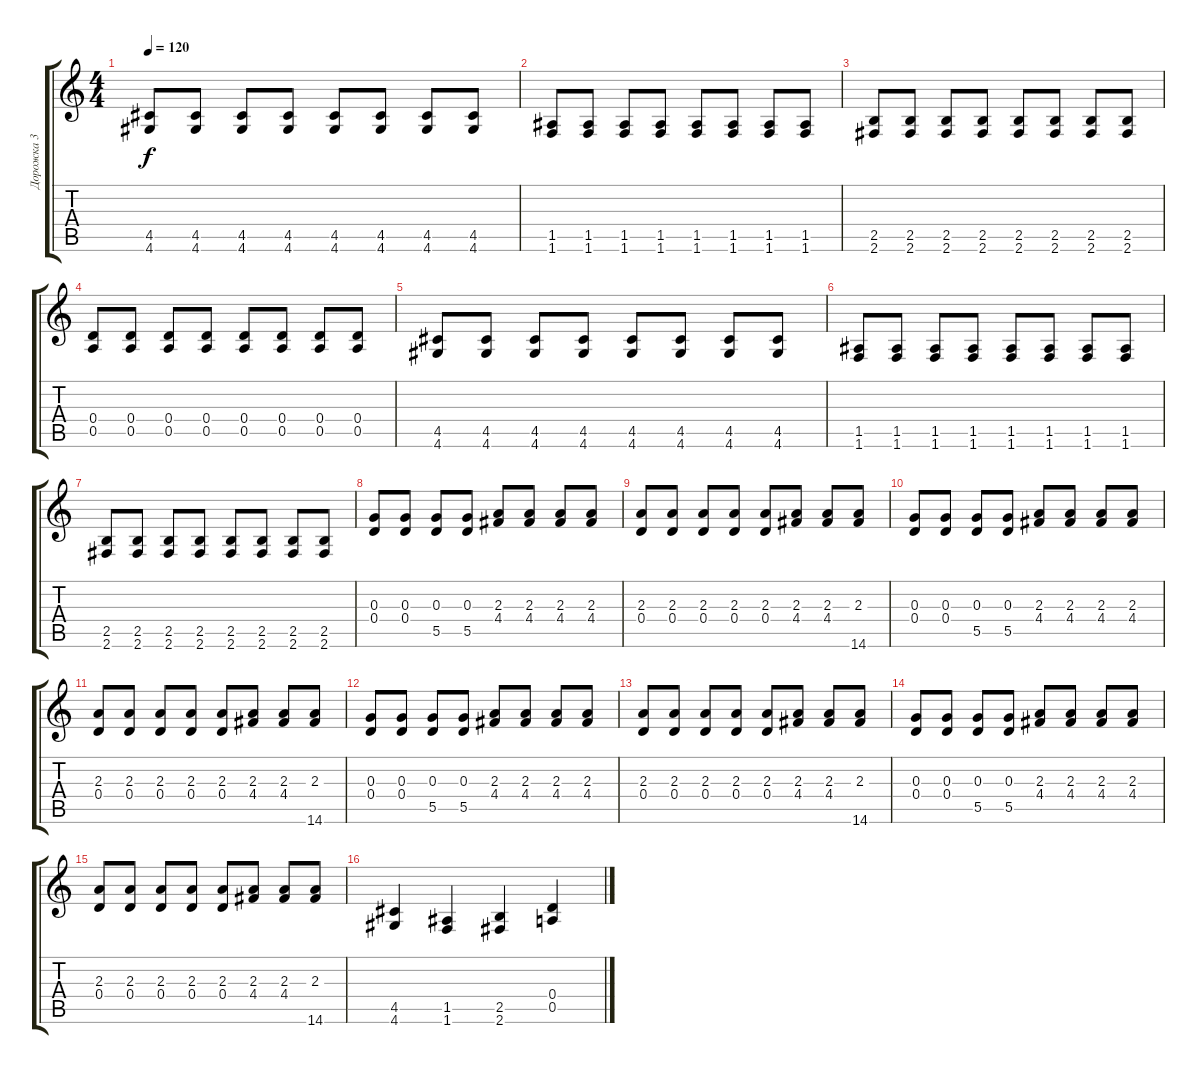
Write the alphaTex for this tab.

\track ("Дорожка 3" "Дорожка 3") {instrument distortionguitar}
\staff {score tabs}
\tuning (E4 B3 G3 D3 A2 E2) {hide}
\ts (4 4)
\tempo 120
\clef g2
\ks c
(4.5 4.6).8{dy f} (4.5 4.6).8 (4.5 4.6).8 (4.5 4.6).8 (4.5 4.6).8 (4.5 4.6).8 (4.5 4.6).8 (4.5 4.6).8 |
(1.5 1.6).8 (1.5 1.6).8 (1.5 1.6).8 (1.5 1.6).8 (1.5 1.6).8 (1.5 1.6).8 (1.5 1.6).8 (1.5 1.6).8 |
(2.5 2.6).8 (2.5 2.6).8 (2.5 2.6).8 (2.5 2.6).8 (2.5 2.6).8 (2.5 2.6).8 (2.5 2.6).8 (2.5 2.6).8 |
(0.4 0.5).8 (0.4 0.5).8 (0.4 0.5).8 (0.4 0.5).8 (0.4 0.5).8 (0.4 0.5).8 (0.4 0.5).8 (0.4 0.5).8 |
(4.5 4.6).8 (4.5 4.6).8 (4.5 4.6).8 (4.5 4.6).8 (4.5 4.6).8 (4.5 4.6).8 (4.5 4.6).8 (4.5 4.6).8 |
(1.5 1.6).8 (1.5 1.6).8 (1.5 1.6).8 (1.5 1.6).8 (1.5 1.6).8 (1.5 1.6).8 (1.5 1.6).8 (1.5 1.6).8 |
(2.5 2.6).8 (2.5 2.6).8 (2.5 2.6).8 (2.5 2.6).8 (2.5 2.6).8 (2.5 2.6).8 (2.5 2.6).8 (2.5 2.6).8 |
(0.3 0.4).8 (0.3 0.4).8 (0.3 5.5).8 (0.3 5.5).8 (2.3 4.4).8 (2.3 4.4).8 (2.3 4.4).8 (2.3 4.4).8 |
(2.3 0.4).8 (2.3 0.4).8 (2.3 0.4).8 (2.3 0.4).8 (2.3 0.4).8 (2.3 4.4).8 (2.3 4.4).8 (2.3 14.6).8 |
(0.3 0.4).8 (0.3 0.4).8 (0.3 5.5).8 (0.3 5.5).8 (2.3 4.4).8 (2.3 4.4).8 (2.3 4.4).8 (2.3 4.4).8 |
(2.3 0.4).8 (2.3 0.4).8 (2.3 0.4).8 (2.3 0.4).8 (2.3 0.4).8 (2.3 4.4).8 (2.3 4.4).8 (2.3 14.6).8 |
(0.3 0.4).8 (0.3 0.4).8 (0.3 5.5).8 (0.3 5.5).8 (2.3 4.4).8 (2.3 4.4).8 (2.3 4.4).8 (2.3 4.4).8 |
(2.3 0.4).8 (2.3 0.4).8 (2.3 0.4).8 (2.3 0.4).8 (2.3 0.4).8 (2.3 4.4).8 (2.3 4.4).8 (2.3 14.6).8 |
(0.3 0.4).8 (0.3 0.4).8 (0.3 5.5).8 (0.3 5.5).8 (2.3 4.4).8 (2.3 4.4).8 (2.3 4.4).8 (2.3 4.4).8 |
(2.3 0.4).8 (2.3 0.4).8 (2.3 0.4).8 (2.3 0.4).8 (2.3 0.4).8 (2.3 4.4).8 (2.3 4.4).8 (2.3 14.6).8 |
(4.5 4.6).4 (1.5 1.6).4 (2.5 2.6).4 (0.4 0.5).4
